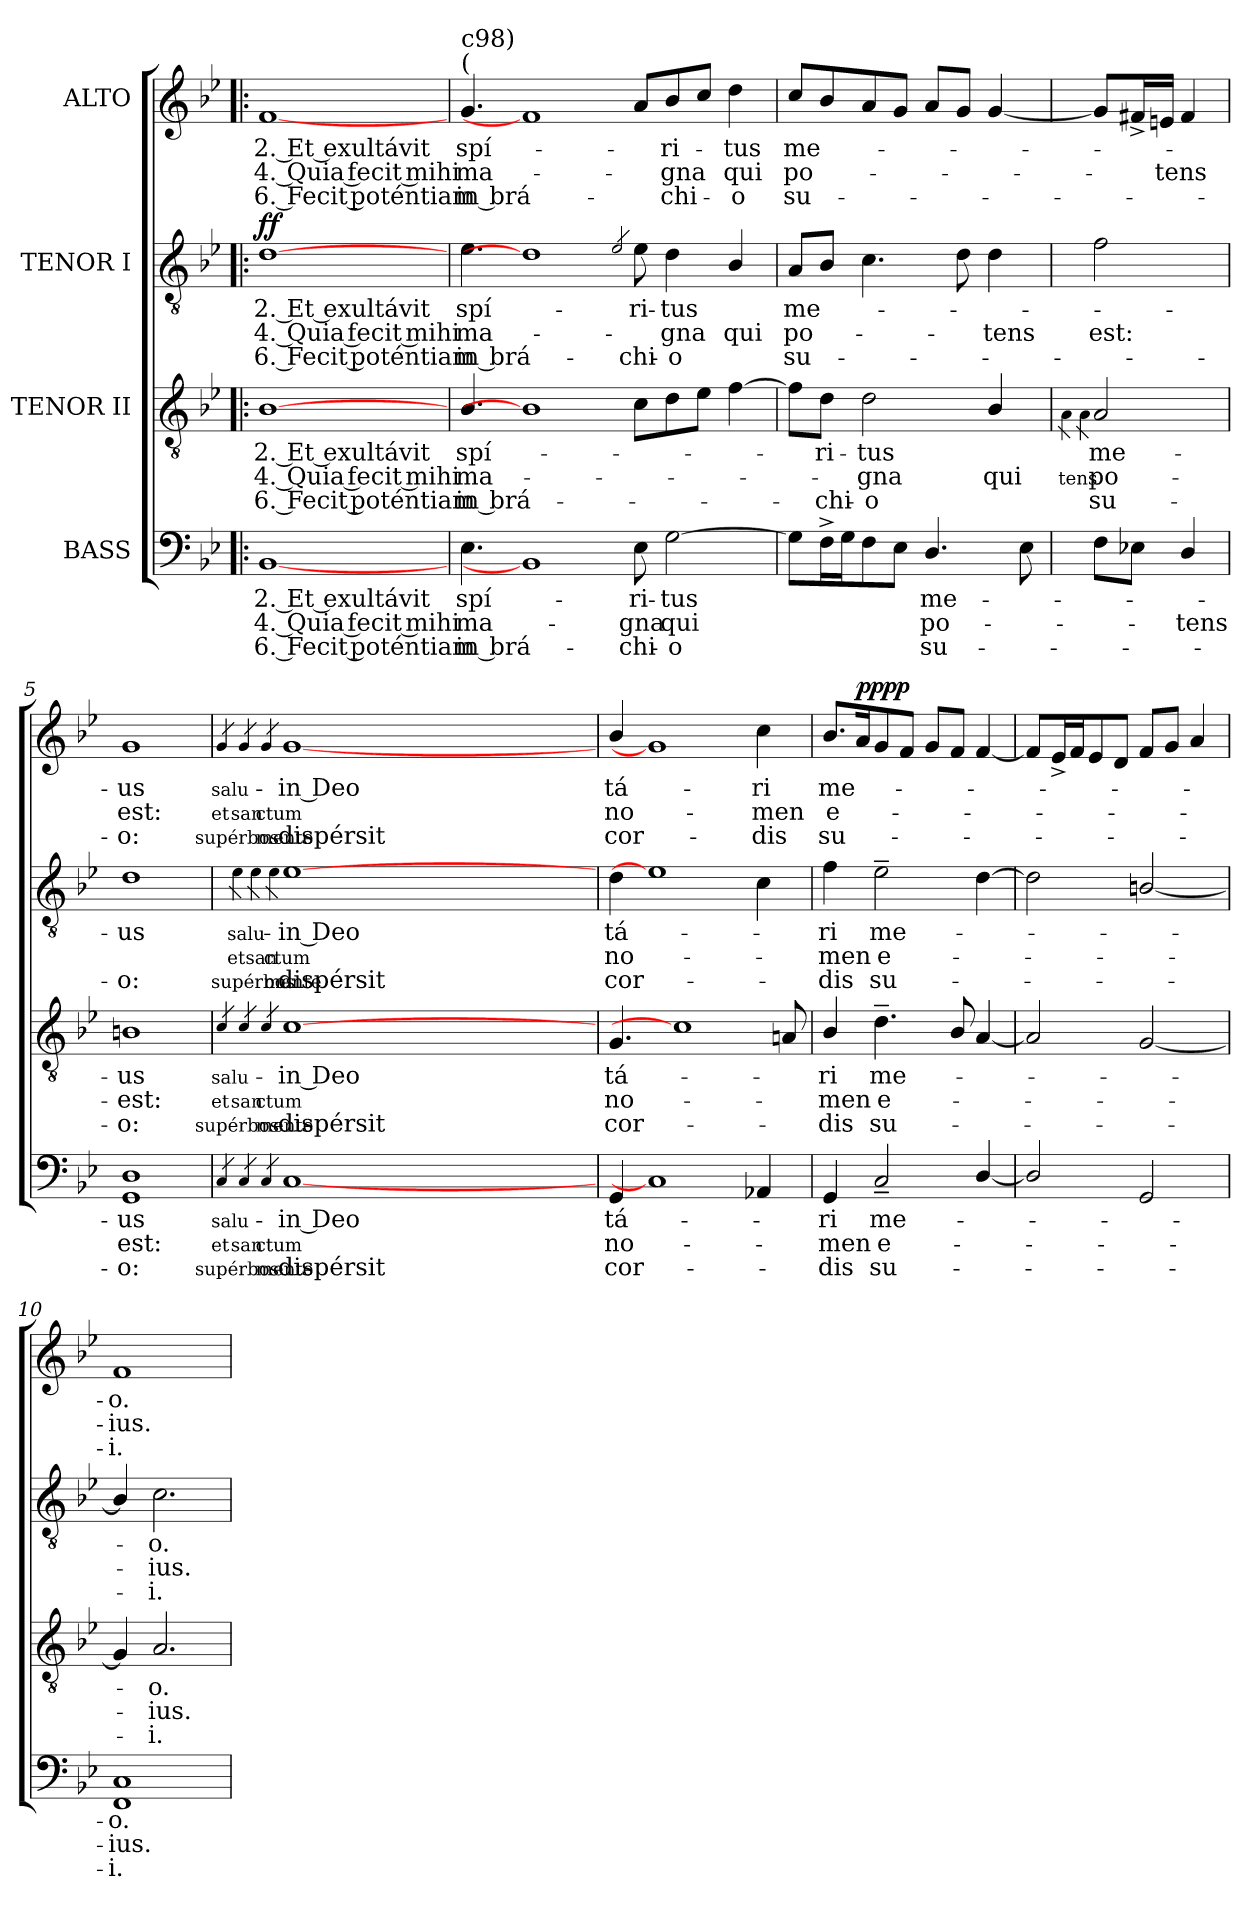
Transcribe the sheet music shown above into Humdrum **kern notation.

**kern	**text	**text	**text	**dynam	**kern	**text	**text	**text	**dynam	**kern	**text	**text	**text	**dynam	**kern	**text	**text	**text	**dynam
*part4	*part4	*part4	*part4	*part4	*part3	*part3	*part3	*part3	*part3	*part2	*part2	*part2	*part2	*part2	*part1	*part1	*part1	*part1	*part1
*staff4	*staff4	*staff4	*staff4	*staff4	*staff3	*staff3	*staff3	*staff3	*staff3	*staff2	*staff2	*staff2	*staff2	*staff2	*staff1	*staff1	*staff1	*staff1	*staff1
*I"BASS	*	*	*	*	*I"TENOR II	*	*	*	*	*I"TENOR I	*	*	*	*	*I"ALTO	*	*	*	*
!!LO:PB:g=z
*stria5	*	*	*	*	*stria5	*	*	*	*	*stria5	*	*	*	*	*stria5	*	*	*	*
*clefF4	*	*	*	*	*clefGv2	*	*	*	*	*clefGv2	*	*	*	*	*clefG2	*	*	*	*
*k[b-e-]	*	*	*	*	*k[b-e-]	*	*	*	*	*k[b-e-]	*	*	*	*	*k[b-e-]	*	*	*	*
*B-:	*	*	*	*	*B-:	*	*	*	*	*B-:	*	*	*	*	*B-:	*	*	*	*
=1!|:	=1!|:	=1!|:	=1!|:	=1!|:	=1!|:	=1!|:	=1!|:	=1!|:	=1!|:	=1!|:	=1!|:	=1!|:	=1!|:	=1!|:	=1!|:	=1!|:	=1!|:	=1!|:	=1!|:
!	!LO:LY:b:rj	!LO:LY:b:rj	!LO:LY:b:rj	!LO:DY:b	!	!LO:LY:b:rj	!LO:LY:b:rj	!LO:LY:b:rj	!	!	!LO:LY:b:rj	!LO:LY:b:rj	!LO:LY:b:rj	!	!	!LO:LY:b:rj	!LO:LY:b:rj	!LO:LY:b:rj	!
!	!	!	!	!LO:DY:n=1:a	!	!	!	!	!	!	!	!	!	!	!	!	!	!	!
!	!	!	!	!LO:DY:n=2:b	!	!	!	!	!LO:DY:a	!	!	!	!	!	!	!	!	!	!
!	!	!	!	!	!	!	!	!	!LO:DY:n=1:a	!	!	!	!	!	!	!	!	!	!
!	!	!	!	!	!	!	!	!	!LO:DY:n=2:b	!	!	!	!	!	!	!	!	!	!
!	!	!	!	!	!	!	!	!	!LO:DY:n=3:b	!	!	!	!	!LO:DY:a	!	!	!	!	!
!	!	!	!	!	!	!	!	!	!	!	!	!	!	!LO:DY:n=1:b	!	!	!	!	!LO:DY:b
!	!	!	!	!	!	!	!	!	!	!	!	!	!	!	!	!	!	!	!LO:DY:n=1:b
[1BB-	2. Et exultávit	4. Quia fecit mihi	6. Fecit poténtiam	mf f f	[1B-	2. Et exultávit	4. Quia fecit mihi	6. Fecit poténtiam	mf f f f	[1d	2. Et exultávit	4. Quia fecit mihi	6. Fecit poténtiam	f f	[1f	2. Et exultávit	4. Quia fecit mihi	6. Fecit poténtiam	f mf
=2	=2	=2	=2	=2	=2	=2	=2	=2	=2	=2	=2	=2	=2	=2	=2	=2	=2	=2	=2
*	*	*	*	*	*	*	*	*	*	*	*	*	*	*	*MM147	*	*	*	*
!	!	!	!	!	!	!	!	!	!	!	!	!	!	!	!LO:TX:a:t=(	!	!	!	!
!	!	!	!	!	!	!	!	!	!	!	!	!	!	!	!LO:TX:a:t=c98)	!	!	!	!
!	!LO:LY:b:cj	!LO:LY:b:cj	!LO:LY:b:rj	!	!	!LO:LY:b	!LO:LY:b	!LO:LY:b:rj	!	!	!LO:LY:b:cj	!LO:LY:b	!LO:LY:b:rj	!	!	!LO:LY:b	!LO:LY:b	!LO:LY:b:rj	!
4.E-\	spí-	-ma-	-in brá-	.	4.B-/	spí-	-ma-	-in brá-	.	4.e-\	spí-	-ma-	-in brá-	.	4.g/	spí-	-ma-	-in brá-	.
1BB-]	.	.	.	.	1B-]	.	.	.	.	1d]	.	.	.	.	1f]	.	.	.	.
.	.	.	.	.	.	.	.	.	.	2qe-/	.	.	.	.	.	.	.	.	.
!	!LO:LY:b:cj	!LO:LY:b:cj	!LO:LY:b:cj	!	!	!	!	!	!	!	!LO:LY:b:cj	!	!LO:LY:b:cj	!	!	!	!	!	!
8E-\	-ri-	-gna	chi-	.	8c\L	.	.	.	.	8e-\	-ri-	.	-chi-	.	8a/L	.	.	.	.
!	!LO:LY:b	!LO:LY:b	!LO:LY:b:rj	!	!	!	!	!	!	!	!LO:LY:b	!LO:LY:b:cj	!LO:LY:b:rj	!	!	!LO:LY:b:cj	!LO:LY:b	!LO:LY:b	!
[>2G\	-tus	qui	o	.	8d\	.	.	.	.	4d\	-tus	gna	o	.	8b-/	-ri-	-gna	chi-	.
.	.	.	.	.	8e-\J	.	.	.	.	.	.	.	.	.	8cc/J	.	.	.	.
!	!	!	!	!	!	!	!	!	!	!	!	!LO:LY:b:cj	!	!	!	!LO:LY:b:cj	!LO:LY:b:cj	!LO:LY:b:cj	!
.	.	.	.	.	[>4f\	.	.	.	.	4B-/	.	qui	.	.	4dd\	-tus	qui	o	.
=3	=3	=3	=3	=3	=3	=3	=3	=3	=3	=3	=3	=3	=3	=3	=3	=3	=3	=3	=3
!	!	!	!	!	!	!	!	!	!	!	!LO:LY:b	!LO:LY:b:cj	!LO:LY:b:cj	!	!	!LO:LY:b	!LO:LY:b:cj	!LO:LY:b:cj	!
8G\L]	.	.	.	.	8f\L]	.	.	.	.	8A/L	me-	-po-	-su-	.	8cc/L	me-	-po-	-su-	.
!	!	!	!	!	!	!LO:LY:b:cj	!	!LO:LY:b:cj	!	!	!	!	!	!	!	!	!	!	!
16F^<\	.	.	.	.	8d\J	-ri-	.	-chi-	.	8B-/J	.	.	.	.	8b-/	.	.	.	.
16G\	.	.	.	.	.	.	.	.	.	.	.	.	.	.	.	.	.	.	.
!	!	!	!	!	!	!LO:LY:b	!LO:LY:b:cj	!LO:LY:b:cj	!	!	!	!	!	!	!	!	!	!	!
8F\	.	.	.	.	2d\	-tus	gna	o	.	4.c\	.	.	.	.	8a/	.	.	.	.
8E-\J	.	.	.	.	.	.	.	.	.	.	.	.	.	.	8g/J	.	.	.	.
!	!LO:LY:b	!LO:LY:b:cj	!LO:LY:b:cj	!	!	!	!	!	!	!	!	!	!	!	!	!	!	!	!
4.D/	me-	-po-	-su-	.	.	.	.	.	.	.	.	.	.	.	8a/L	.	.	.	.
.	.	.	.	.	.	.	.	.	.	8d\	.	.	.	.	8g/J	.	.	.	.
!	!	!	!	!	!	!	!LO:LY:b:cj	!	!	!	!	!LO:LY:b:cj	!	!	!	!	!	!	!
.	.	.	.	.	4B-/	.	qui	.	.	4d\	.	-tens	.	.	[<4g/	.	.	.	.
8E-\	.	.	.	.	.	.	.	.	.	.	.	.	.	.	.	.	.	.	.
=4	=4	=4	=4	=4	=4	=4	=4	=4	=4	=4	=4	=4	=4	=4	=4	=4	=4	=4	=4
.	.	.	.	.	4qA\	.	.	.	.	.	.	.	.	.	.	.	.	.	.
!	!	!	!	!	!	!	!LO:LY:b:cj	!	!	!	!	!	!	!	!	!	!	!	!
.	.	.	.	.	4qA\	.	-tens	.	.	.	.	.	.	.	.	.	.	.	.
!	!	!	!	!	!	!LO:LY:b:cj	!LO:LY:b:cj	!LO:LY:b:cj	!	!	!	!LO:LY:b	!	!	!	!	!	!	!
8F\L	.	.	.	.	2A/	me-	-po-	-su-	.	2f\	.	est:	.	.	8g/L]	.	.	.	.
8E-X\J	.	.	.	.	.	.	.	.	.	.	.	.	.	.	16f#X^>/	.	.	.	.
!	!	!	!	!	!	!	!	!	!	!	!	!	!	!	!	!	!LO:LY:b	!	!
.	.	.	.	.	.	.	.	.	.	.	.	.	.	.	16en/J	.	-tens	.	.
!	!	!LO:LY:b:cj	!	!	!	!	!	!	!	!	!	!	!	!	!	!	!	!	!
4D/	.	-tens	.	.	.	.	.	.	.	.	.	.	.	.	4f#/	.	.	.	.
=5	=5	=5	=5	=5	=5	=5	=5	=5	=5	=5	=5	=5	=5	=5	=5	=5	=5	=5	=5
!	!LO:LY:b:cj	!LO:LY:b:cj	!LO:LY:b:cj	!	!	!LO:LY:b:cj	!LO:LY:b:cj	!LO:LY:b:cj	!	!	!LO:LY:b:cj	!	!LO:LY:b:cj	!	!	!LO:LY:b:cj	!LO:LY:b:cj	!LO:LY:b:cj	!
1D 1GG	us	est:	o:	.	1Bn	us	est:	o:	.	1d	us	.	o:	.	1g	us	est:	o:	.
!!LO:LB:g=z
=6	=6	=6	=6	=6	=6	=6	=6	=6	=6	=6	=6	=6	=6	=6	=6	=6	=6	=6	=6
!	!LO:LY:b:rj	!LO:LY:b:cj	!LO:LY:b:cj	!	!	!LO:LY:b:rj	!LO:LY:b:cj	!LO:LY:b:cj	!	!	!LO:LY:b:rj	!LO:LY:b:cj	!LO:LY:b:cj	!	!	!LO:LY:b:rj	!LO:LY:b:cj	!LO:LY:b:cj	!
4qC/	salu-	-et	supérbos	.	4qc/	salu-	-et	supérbos	.	4qe-\	salu-	-et	supérbos	.	4qg/	salu-	-et	supérbos	.
!	!	!LO:LY:b	!	!	!	!	!LO:LY:b	!	!	!	!	!LO:LY:b	!	!	!	!	!LO:LY:b	!	!
4qC/	.	san-	.	.	4qc/	.	san-	.	.	4qe-\	.	san-	.	.	4qg/	.	san-	.	.
!	!	!LO:LY:b:cj	!LO:LY:b:cj	!	!	!	!LO:LY:b:cj	!LO:LY:b:cj	!	!	!	!LO:LY:b:cj	!LO:LY:b:cj	!	!	!	!LO:LY:b:cj	!LO:LY:b:cj	!
4qC/	.	-ctum	mente	.	4qc/	.	-ctum	mente	.	4qe-\	.	-ctum	mente	.	4qg/	.	-ctum	mente	.
!	!LO:LY:b:rj	!	!LO:LY:b:cj	!	!	!LO:LY:b:rj	!	!LO:LY:b:cj	!	!	!LO:LY:b:rj	!	!LO:LY:b:cj	!	!	!LO:LY:b:rj	!	!LO:LY:b:cj	!
[1C	in Deo	.	dispérsit	.	[1c	in Deo	.	dispérsit	.	[1e-	in Deo	.	dispérsit	.	[1g	in Deo	.	dispérsit	.
=7	=7	=7	=7	=7	=7	=7	=7	=7	=7	=7	=7	=7	=7	=7	=7	=7	=7	=7	=7
!	!LO:LY:b:cj	!LO:LY:b:cj	!LO:LY:b	!	!	!LO:LY:b:cj	!LO:LY:b:cj	!LO:LY:b	!	!	!LO:LY:b:cj	!LO:LY:b:cj	!LO:LY:b	!	!	!LO:LY:b:cj	!LO:LY:b:cj	!LO:LY:b:cj	!
4GG/	tá-	-no-	-cor-	.	4.G/	tá-	-no-	-cor-	.	4d\	tá-	-no-	-cor-	.	4b-/	tá-	-no-	-cor-	.
1C]	.	.	.	.	.	.	.	.	.	1e-]	.	.	.	.	1g]	.	.	.	.
.	.	.	.	.	1c]	.	.	.	.	.	.	.	.	.	.	.	.	.	.
!	!	!	!	!	!	!	!	!	!	!	!	!	!	!	!	!LO:LY:b:cj	!LO:LY:b:rj	!LO:LY:b:cj	!
4AA-X/	.	.	.	.	.	.	.	.	.	4c\	.	.	.	.	4cc\	-ri	men	dis	.
.	.	.	.	.	8An/	.	.	.	.	.	.	.	.	.	.	.	.	.	.
=8	=8	=8	=8	=8	=8	=8	=8	=8	=8	=8	=8	=8	=8	=8	=8	=8	=8	=8	=8
!	!LO:LY:b:cj	!LO:LY:b:cj	!LO:LY:b:cj	!	!	!LO:LY:b:cj	!LO:LY:b:cj	!LO:LY:b:cj	!	!	!LO:LY:b:cj	!LO:LY:b:cj	!LO:LY:b:cj	!	!	!LO:LY:b	!LO:LY:b:cj	!LO:LY:b:cj	!
4GG/	-ri	men	dis	.	4B-/	-ri	men	dis	.	4f\	-ri	men	dis	.	8.b-/L	me-	-e-	-su-	.
!	!	!	!	!	!	!	!	!	!	!	!	!	!	!	!	!	!	!	!LO:DY:a
.	.	.	.	.	.	.	.	.	.	.	.	.	.	.	16a/	.	.	.	pppp
!	!LO:LY:b	!LO:LY:b:cj	!LO:LY:b:cj	!	!	!LO:LY:b	!LO:LY:b:cj	!LO:LY:b:cj	!	!	!LO:LY:b	!LO:LY:b:cj	!LO:LY:b:cj	!	!	!	!	!	!
2C~>/	me-	-e-	-su-	.	4.d~>\	me-	-e-	-su-	.	2e-~>\	me-	-e-	-su-	.	8g/	.	.	.	.
.	.	.	.	.	.	.	.	.	.	.	.	.	.	.	8f/J	.	.	.	.
.	.	.	.	.	.	.	.	.	.	.	.	.	.	.	8g/L	.	.	.	.
.	.	.	.	.	8B-/	.	.	.	.	.	.	.	.	.	8f/J	.	.	.	.
[<4D/	.	.	.	.	[<4A/	.	.	.	.	[>4d\	.	.	.	.	[<4f/	.	.	.	.
=9	=9	=9	=9	=9	=9	=9	=9	=9	=9	=9	=9	=9	=9	=9	=9	=9	=9	=9	=9
2D/]	.	.	.	.	2A/]	.	.	.	.	2d\]	.	.	.	.	8f/L]	.	.	.	.
.	.	.	.	.	.	.	.	.	.	.	.	.	.	.	16e-^>/	.	.	.	.
.	.	.	.	.	.	.	.	.	.	.	.	.	.	.	16f/	.	.	.	.
.	.	.	.	.	.	.	.	.	.	.	.	.	.	.	8e-/	.	.	.	.
.	.	.	.	.	.	.	.	.	.	.	.	.	.	.	8d/J	.	.	.	.
2GG/	.	.	.	.	[<2G/	.	.	.	.	[<2Bn/	.	.	.	.	8f/L	.	.	.	.
.	.	.	.	.	.	.	.	.	.	.	.	.	.	.	8g/J	.	.	.	.
.	.	.	.	.	.	.	.	.	.	.	.	.	.	.	4a/	.	.	.	.
=10	=10	=10	=10	=10	=10	=10	=10	=10	=10	=10	=10	=10	=10	=10	=10	=10	=10	=10	=10
!	!LO:LY:b:cj	!LO:LY:b:cj	!LO:LY:b:cj	!	!	!	!	!	!	!	!	!	!	!	!	!LO:LY:b:cj	!LO:LY:b:cj	!LO:LY:b:cj	!
1C 1FF	-o.	ius.	i.	.	4G/]	.	.	.	.	4B/]	.	.	.	.	1f	-o.	ius.	i.	.
!	!	!	!	!	!	!LO:LY:b:cj	!LO:LY:b:cj	!LO:LY:b:cj	!	!	!LO:LY:b:cj	!LO:LY:b:cj	!LO:LY:b:cj	!	!	!	!	!	!
.	.	.	.	.	2.A/	-o.	ius.	i.	.	2.c\	-o.	ius.	i.	.	.	.	.	.	.
=	=!	=!	=!	=!	=	=!	=!	=!	=!	=	=!	=!	=!	=!	=!	=!	=!	=!	=!
*-	*-	*-	*-	*-	*-	*-	*-	*-	*-	*-	*-	*-	*-	*-	*-	*-	*-	*-	*-
